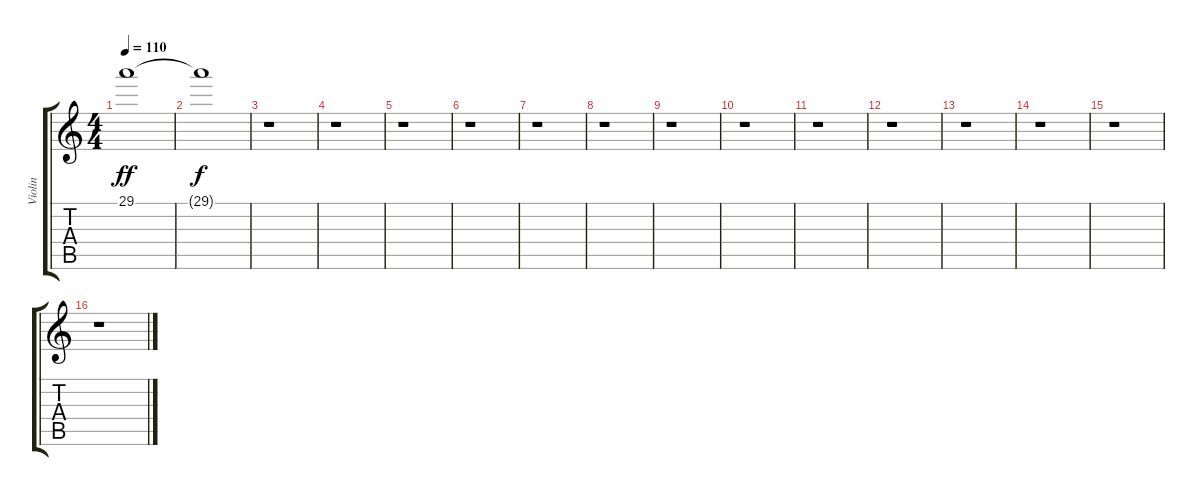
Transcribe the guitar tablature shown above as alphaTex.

\track ("Violin" "Violin") {instrument violin}
\staff {score tabs}
\tuning (E4 B3 G3 D3 A2 E2) {hide}
\ts (4 4)
\tempo 110
\clef g2
\ks c
29.1.1{dy ff} |
29.1{t}.1{dy f} |
r.1 |
r.1 |
r.1 |
r.1 |
r.1 |
r.1 |
r.1 |
r.1 |
r.1 |
r.1 |
r.1 |
r.1 |
r.1 |
r.1
